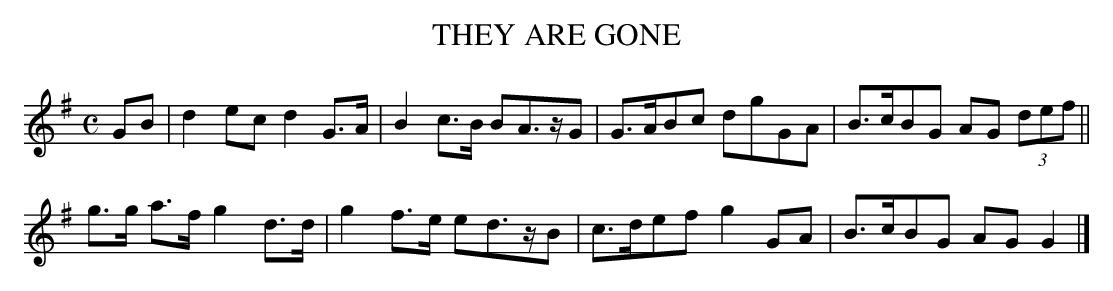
X:1
T:THEY ARE GONE
Y:"slow and with feeling"
M:C
L:1/8
K:G
GB|d2ec d2G>A|B2c>B BA>zG|G>ABc dgGA|B>cBG AG (3def||
g>g a>f g2d>d|g2f>e ed>zB|c>def g2GA|B>cBG AGG2|]
